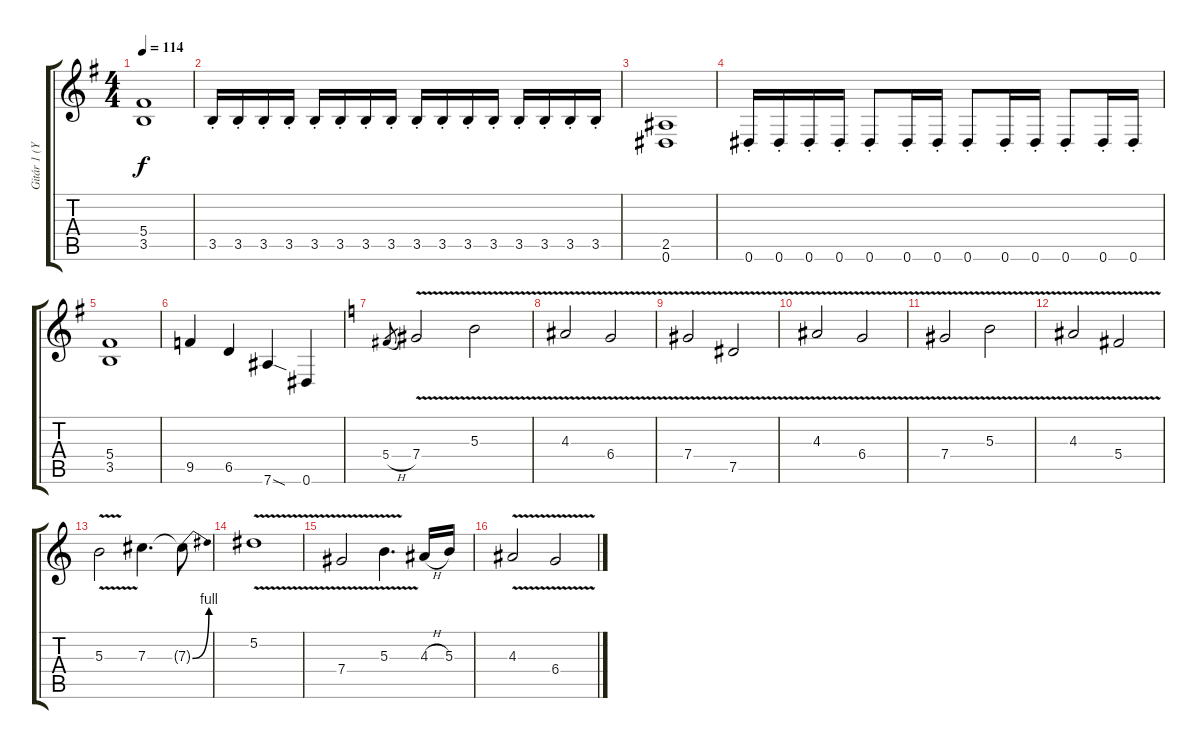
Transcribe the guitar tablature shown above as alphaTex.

\track ("Gitár 1 (Yngwie Malmsteen)" "Gitár 1 (Y") {instrument distortionguitar}
\staff {score tabs}
\tuning (Eb4 Bb3 Gb3 Db3 Ab2 Eb2) {hide}
\ts (4 4)
\tempo 114
\clef g2
\ks g
(5.4 3.5).1{dy f} |
3.5{st}.16 3.5{st}.16 3.5{st}.16 3.5{st}.16 3.5{st}.16 3.5{st}.16 3.5{st}.16 3.5{st}.16 3.5{st}.16 3.5{st}.16 3.5{st}.16 3.5{st}.16 3.5{st}.16 3.5{st}.16 3.5{st}.16 3.5{st}.16 |
(2.5 0.6).1 |
0.6{st}.16 0.6{st}.16 0.6{st}.16 0.6{st}.16 0.6{st}.8 0.6{st}.16 0.6{st}.16 0.6{st}.8 0.6{st}.16 0.6{st}.16 0.6{st}.8 0.6{st}.16 0.6{st}.16 |
(5.4 3.5).1 |
9.5.4 6.5.4 7.6{sod}.4 0.6.4 |
\ks c
5.4{h}.8{gr} 7.4{v}.2{volume 12} 5.3{v}.2 |
4.3{v}.2 6.4{v}.2 |
7.4{v}.2 7.5{v}.2 |
4.3{v}.2 6.4{v}.2 |
7.4{v}.2 5.3{v}.2 |
4.3{v}.2 5.4{v}.2 |
5.3{v}.2 7.3.4{d} 7.3{be (bend 0 0 60 4) t}.8 |
5.2{v}.1 |
7.4{v}.2 5.3{v}.4{d} 4.3{h}.16 5.3.16 |
4.3{v}.2 6.4{v}.2
